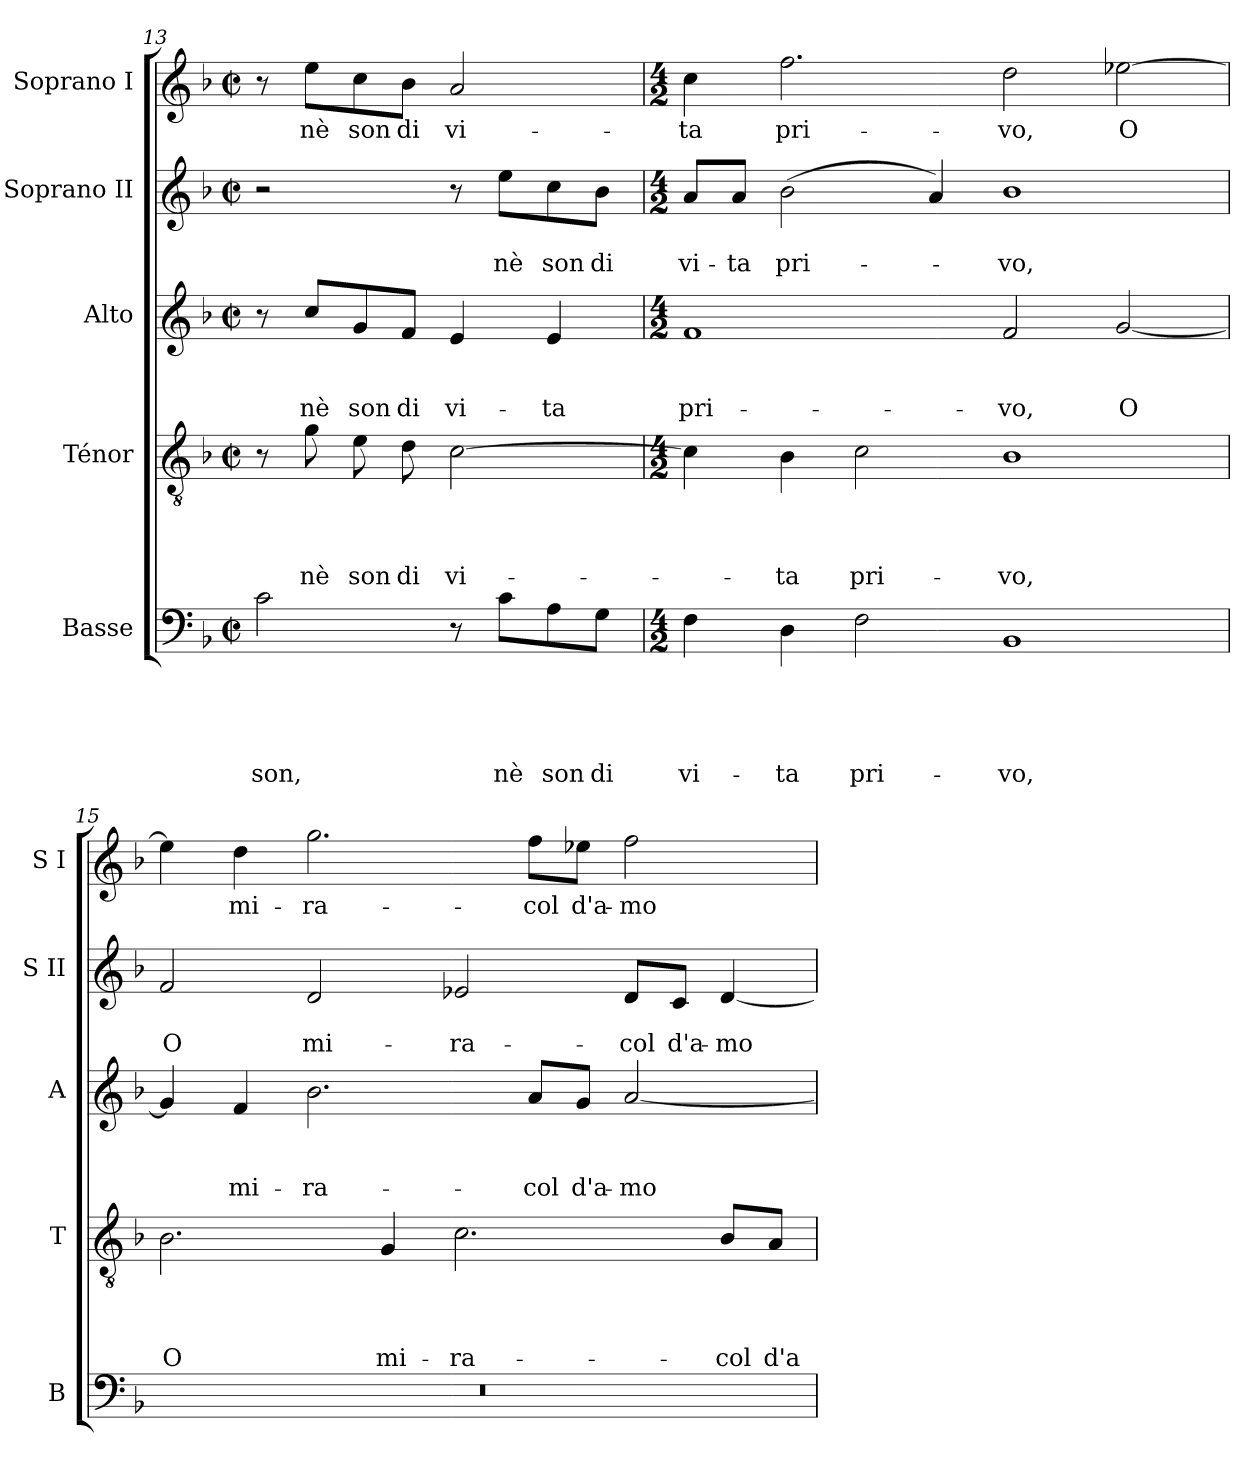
**kern	**text	**text	**text	**text	**text	**kern	**text	**text	**text	**text	**kern	**text	**text	**text	**kern	**text	**text	**kern	**text
*part5	*part5	*part5	*part5	*part5	*part5	*part4	*part4	*part4	*part4	*part4	*part3	*part3	*part3	*part3	*part2	*part2	*part2	*part1	*part1
*staff5	*staff5	*staff5	*staff5	*staff5	*staff5	*staff4	*staff4	*staff4	*staff4	*staff4	*staff3	*staff3	*staff3	*staff3	*staff2	*staff2	*staff2	*staff1	*staff1
*I"Basse	*	*	*	*	*	*I"Ténor	*	*	*	*	*I"Alto	*	*	*	*I"Soprano II	*	*	*I"Soprano I	*
*I'B	*	*	*	*	*	*I'T	*	*	*	*	*I'A	*	*	*	*I'S II	*	*	*I'S I	*
*clefF4	*	*	*	*	*	*clefGv2	*	*	*	*	*clefG2	*	*	*	*clefG2	*	*	*clefG2	*
*k[b-]	*	*	*	*	*	*k[b-]	*	*	*	*	*k[b-]	*	*	*	*k[b-]	*	*	*k[b-]	*
*F:	*	*	*	*	*	*F:	*	*	*	*	*F:	*	*	*	*F:	*	*	*F:	*
*M2/2	*	*	*	*	*	*M2/2	*	*	*	*	*M2/2	*	*	*	*M2/2	*	*	*M2/2	*
*met(c|)	*	*	*	*	*	*met(c|)	*	*	*	*	*met(c|)	*	*	*	*met(c|)	*	*	*met(c|)	*
=13	=13	=13	=13	=13	=13	=13	=13	=13	=13	=13	=13	=13	=13	=13	=13	=13	=13	=13	=13
!	!	!	!	!	!LO:LY:b	!	!	!	!	!	!	!	!	!	!	!	!	!	!
2c\	.	.	.	.	son,	8r	.	.	.	.	8r	.	.	.	2r	.	.	8r	.
!	!	!	!	!	!	!	!	!	!	!LO:LY:b	!	!	!	!	!	!	!	!	!
!	!	!	!	!	!	!	!	!	!	!	!	!	!	!LO:LY:b	!	!	!	!	!
!	!	!	!	!	!	!	!	!	!	!	!	!	!	!	!	!	!	!	!LO:LY:b
.	.	.	.	.	.	8g\	.	.	.	nè	8cc/L	.	.	nè	.	.	.	8ee\L	nè
!	!	!	!	!	!	!	!	!	!	!LO:LY:b	!	!	!	!	!	!	!	!	!
!	!	!	!	!	!	!	!	!	!	!	!	!	!	!LO:LY:b	!	!	!	!	!
!	!	!	!	!	!	!	!	!	!	!	!	!	!	!	!	!	!	!	!LO:LY:b
.	.	.	.	.	.	8e\	.	.	.	son	8g/	.	.	son	.	.	.	8cc\	son
!	!	!	!	!	!	!	!	!	!	!LO:LY:b	!	!	!	!	!	!	!	!	!
!	!	!	!	!	!	!	!	!	!	!	!	!	!	!LO:LY:b	!	!	!	!	!
!	!	!	!	!	!	!	!	!	!	!	!	!	!	!	!	!	!	!	!LO:LY:b
.	.	.	.	.	.	8d\	.	.	.	di	8f/J	.	.	di	.	.	.	8b-\J	di
!	!	!	!	!	!	!	!	!	!	!LO:LY:b	!	!	!	!	!	!	!	!	!
!	!	!	!	!	!	!	!	!	!	!	!	!	!	!LO:LY:b	!	!	!	!	!
!	!	!	!	!	!	!	!	!	!	!	!	!	!	!	!	!	!	!	!LO:LY:b
8r	.	.	.	.	.	[2c\	.	.	.	vi-	4e/	.	.	vi-	8r	.	.	2a/	vi-
!	!	!	!	!	!LO:LY:b	!	!	!	!	!	!	!	!	!	!	!	!	!	!
!	!	!	!	!	!	!	!	!	!	!	!	!	!	!	!	!	!LO:LY:b	!	!
8c\L	.	.	.	.	nè	.	.	.	.	.	.	.	.	.	8ee\L	.	nè	.	.
!	!	!	!	!	!LO:LY:b	!	!	!	!	!	!	!	!	!	!	!	!	!	!
!	!	!	!	!	!	!	!	!	!	!	!	!	!	!LO:LY:b	!	!	!	!	!
!	!	!	!	!	!	!	!	!	!	!	!	!	!	!	!	!	!LO:LY:b	!	!
8A\	.	.	.	.	son	.	.	.	.	.	4e/	.	.	-ta	8cc\	.	son	.	.
!	!	!	!	!	!LO:LY:b	!	!	!	!	!	!	!	!	!	!	!	!	!	!
!	!	!	!	!	!	!	!	!	!	!	!	!	!	!	!	!	!LO:LY:b	!	!
8G\J	.	.	.	.	di	.	.	.	.	.	.	.	.	.	8b-\J	.	di	.	.
=14	=14	=14	=14	=14	=14	=14	=14	=14	=14	=14	=14	=14	=14	=14	=14	=14	=14	=14	=14
*M4/2	*	*	*	*	*	*M4/2	*	*	*	*	*M4/2	*	*	*	*M4/2	*	*	*M4/2	*
!	!	!	!	!	!LO:LY:b	!	!	!	!	!	!	!	!	!	!	!	!	!	!
!	!	!	!	!	!	!	!	!	!	!	!	!	!	!LO:LY:b	!	!	!	!	!
!	!	!	!	!	!	!	!	!	!	!	!	!	!	!	!	!	!LO:LY:b	!	!
!	!	!	!	!	!	!	!	!	!	!	!	!	!	!	!	!	!	!	!LO:LY:b
4F\	.	.	.	.	vi-	4c\]	.	.	.	.	1f	.	.	pri-	8a/L	.	vi-	4cc\	-ta
!	!	!	!	!	!	!	!	!	!	!	!	!	!	!	!	!	!LO:LY:b	!	!
.	.	.	.	.	.	.	.	.	.	.	.	.	.	.	8a/J	.	-ta	.	.
!	!	!	!	!	!LO:LY:b	!	!	!	!	!	!	!	!	!	!	!	!	!	!
!	!	!	!	!	!	!	!	!	!	!LO:LY:b	!	!	!	!	!	!	!	!	!
!	!	!	!	!	!	!	!	!	!	!	!	!	!	!	!	!	!LO:LY:b	!	!
!	!	!	!	!	!	!	!	!	!	!	!	!	!	!	!	!	!	!	!LO:LY:b
4D\	.	.	.	.	-ta	4B-\	.	.	.	-ta	.	.	.	.	(>2b-\	.	pri-	2.ff\	pri-
!	!	!	!	!	!LO:LY:b	!	!	!	!	!	!	!	!	!	!	!	!	!	!
!	!	!	!	!	!	!	!	!	!	!LO:LY:b	!	!	!	!	!	!	!	!	!
2F\	.	.	.	.	pri-	2c\	.	.	.	pri-	.	.	.	.	.	.	.	.	.
.	.	.	.	.	.	.	.	.	.	.	.	.	.	.	4a/)	.	.	.	.
!	!	!	!	!	!LO:LY:b	!	!	!	!	!	!	!	!	!	!	!	!	!	!
!	!	!	!	!	!	!	!	!	!	!LO:LY:b	!	!	!	!	!	!	!	!	!
!	!	!	!	!	!	!	!	!	!	!	!	!	!	!LO:LY:b	!	!	!	!	!
!	!	!	!	!	!	!	!	!	!	!	!	!	!	!	!	!	!LO:LY:b	!	!
!	!	!	!	!	!	!	!	!	!	!	!	!	!	!	!	!	!	!	!LO:LY:b
1BB-	.	.	.	.	-vo,	1B-	.	.	.	-vo,	2f/	.	.	-vo,	1b-	.	-vo,	2dd\	-vo,
!	!	!	!	!	!	!	!	!	!	!	!	!	!	!LO:LY:b	!	!	!	!	!
!	!	!	!	!	!	!	!	!	!	!	!	!	!	!	!	!	!	!	!LO:LY:b
.	.	.	.	.	.	.	.	.	.	.	[2g/	.	.	O	.	.	.	[2ee-X\	O
!!LO:PB:g=z
=15	=15	=15	=15	=15	=15	=15	=15	=15	=15	=15	=15	=15	=15	=15	=15	=15	=15	=15	=15
!	!	!	!	!	!	!	!	!	!	!LO:LY:b	!	!	!	!	!	!	!	!	!
!	!	!	!	!	!	!	!	!	!	!	!	!	!	!	!	!	!LO:LY:b	!	!
0r	.	.	.	.	.	2.B-\	.	.	.	O	4g/]	.	.	.	2f/	.	O	4ee-\]	.
!	!	!	!	!	!	!	!	!	!	!	!	!	!	!LO:LY:b	!	!	!	!	!
!	!	!	!	!	!	!	!	!	!	!	!	!	!	!	!	!	!	!	!LO:LY:b
.	.	.	.	.	.	.	.	.	.	.	4f/	.	.	mi-	.	.	.	4dd\	mi-
!	!	!	!	!	!	!	!	!	!	!	!	!	!	!LO:LY:b	!	!	!	!	!
!	!	!	!	!	!	!	!	!	!	!	!	!	!	!	!	!	!LO:LY:b	!	!
!	!	!	!	!	!	!	!	!	!	!	!	!	!	!	!	!	!	!	!LO:LY:b
.	.	.	.	.	.	.	.	.	.	.	2.b-\	.	.	-ra-	2d/	.	mi-	2.gg\	-ra-
!	!	!	!	!	!	!	!	!	!	!LO:LY:b	!	!	!	!	!	!	!	!	!
.	.	.	.	.	.	4G/	.	.	.	mi-	.	.	.	.	.	.	.	.	.
!	!	!	!	!	!	!	!	!	!	!LO:LY:b	!	!	!	!	!	!	!	!	!
!	!	!	!	!	!	!	!	!	!	!	!	!	!	!	!	!	!LO:LY:b	!	!
.	.	.	.	.	.	2.c\	.	.	.	-ra-	.	.	.	.	2e-X/	.	-ra-	.	.
!	!	!	!	!	!	!	!	!	!	!	!	!	!	!LO:LY:b	!	!	!	!	!
!	!	!	!	!	!	!	!	!	!	!	!	!	!	!	!	!	!	!	!LO:LY:b
.	.	.	.	.	.	.	.	.	.	.	8a/L	.	.	-col	.	.	.	8ff\L	-col
!	!	!	!	!	!	!	!	!	!	!	!	!	!	!LO:LY:b	!	!	!	!	!
!	!	!	!	!	!	!	!	!	!	!	!	!	!	!	!	!	!	!	!LO:LY:b
.	.	.	.	.	.	.	.	.	.	.	8g/J	.	.	d'a-	.	.	.	8ee-X\J	d'a-
!	!	!	!	!	!	!	!	!	!	!	!	!	!	!LO:LY:b	!	!	!	!	!
!	!	!	!	!	!	!	!	!	!	!	!	!	!	!	!	!	!LO:LY:b	!	!
!	!	!	!	!	!	!	!	!	!	!	!	!	!	!	!	!	!	!	!LO:LY:b
.	.	.	.	.	.	.	.	.	.	.	[2a/	.	.	-mo-	8d/L	.	-col	2ff\	-mo-
!	!	!	!	!	!	!	!	!	!	!	!	!	!	!	!	!	!LO:LY:b	!	!
.	.	.	.	.	.	.	.	.	.	.	.	.	.	.	8c/J	.	d'a-	.	.
!	!	!	!	!	!	!	!	!	!	!LO:LY:b	!	!	!	!	!	!	!	!	!
!	!	!	!	!	!	!	!	!	!	!	!	!	!	!	!	!	!LO:LY:b	!	!
.	.	.	.	.	.	8B-/L	.	.	.	-col	.	.	.	.	[4d/	.	-mo-	.	.
!	!	!	!	!	!	!	!	!	!	!LO:LY:b	!	!	!	!	!	!	!	!	!
.	.	.	.	.	.	8A/J	.	.	.	d'a-	.	.	.	.	.	.	.	.	.
=	=	=	=	=	=	=	=	=	=	=	=	=	=	=	=	=	=	=	=
*-	*-	*-	*-	*-	*-	*-	*-	*-	*-	*-	*-	*-	*-	*-	*-	*-	*-	*-	*-
